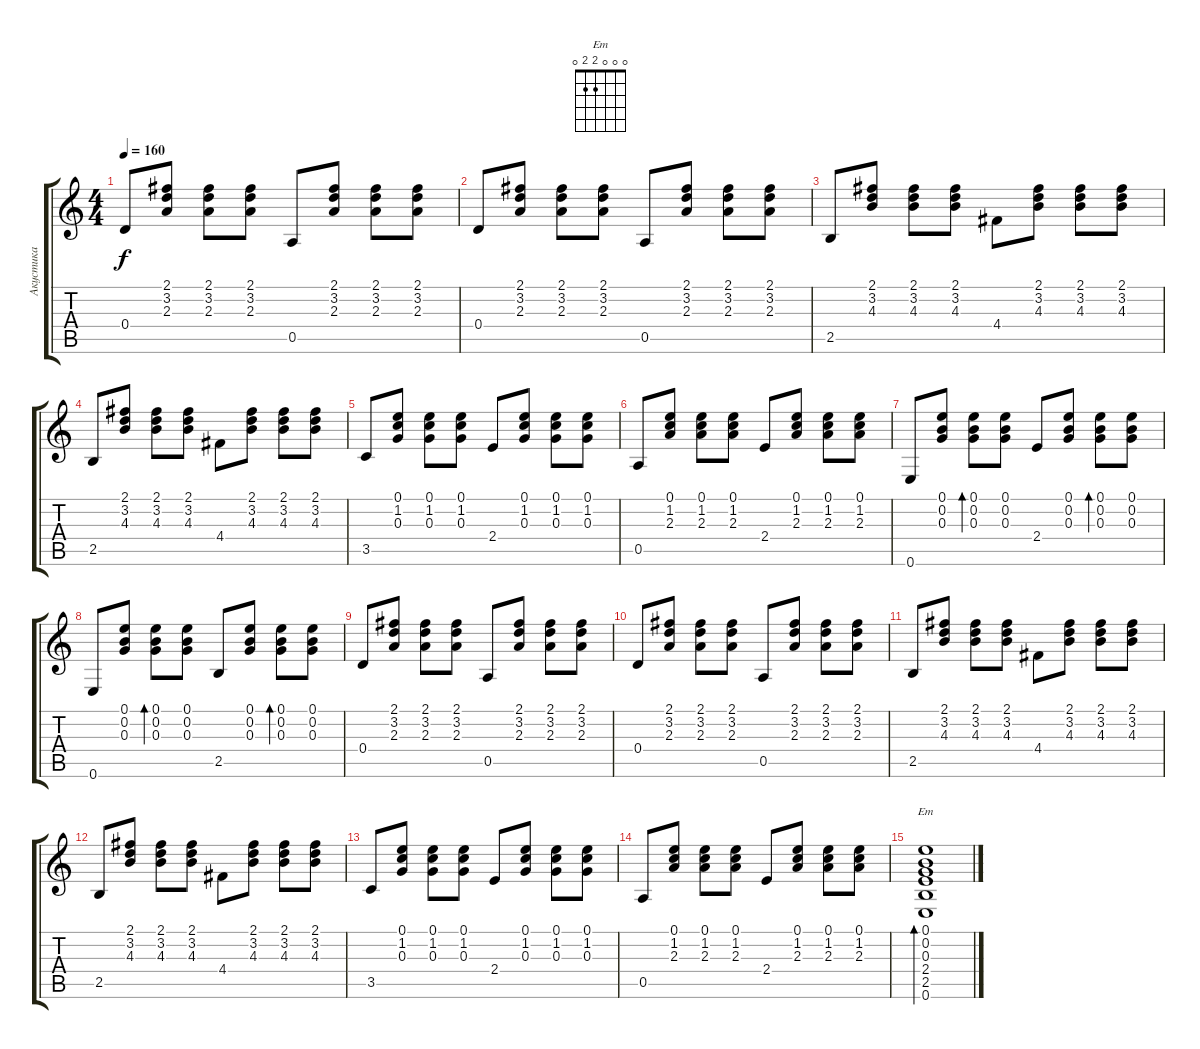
\track ("Акустика" "Акустика") {instrument acousticguitarsteel}
\staff {score tabs}
\tuning (E4 B3 G3 D3 A2 E2) {hide}
\chord ("Em" 0 0 0 2 2 0)
\ts (4 4)
\tempo 160
\clef g2
\ks c
0.4.8{dy f} (2.1 3.2 2.3).8 (2.1 3.2 2.3).8 (2.1 3.2 2.3).8 0.5.8 (2.1 3.2 2.3).8 (2.1 3.2 2.3).8 (2.1 3.2 2.3).8 |
0.4.8 (2.1 3.2 2.3).8 (2.1 3.2 2.3).8 (2.1 3.2 2.3).8 0.5.8 (2.1 3.2 2.3).8 (2.1 3.2 2.3).8 (2.1 3.2 2.3).8 |
2.5.8 (2.1 3.2 4.3).8 (2.1 3.2 4.3).8 (2.1 3.2 4.3).8 4.4.8 (2.1 3.2 4.3).8 (2.1 3.2 4.3).8 (2.1 3.2 4.3).8 |
2.5.8 (2.1 3.2 4.3).8 (2.1 3.2 4.3).8 (2.1 3.2 4.3).8 4.4.8 (2.1 3.2 4.3).8 (2.1 3.2 4.3).8 (2.1 3.2 4.3).8 |
3.5.8 (0.1 1.2 0.3).8 (0.1 1.2 0.3).8 (0.1 1.2 0.3).8 2.4.8 (0.1 1.2 0.3).8 (0.1 1.2 0.3).8 (0.1 1.2 0.3).8 |
0.5.8 (0.1 1.2 2.3).8 (0.1 1.2 2.3).8 (0.1 1.2 2.3).8 2.4.8 (0.1 1.2 2.3).8 (0.1 1.2 2.3).8 (0.1 1.2 2.3).8 |
0.6.8 (0.1 0.2 0.3).8 (0.1 0.2 0.3).8{bd 60} (0.1 0.2 0.3).8 2.4.8 (0.1 0.2 0.3).8 (0.1 0.2 0.3).8{bd 60} (0.1 0.2 0.3).8 |
0.6.8 (0.1 0.2 0.3).8 (0.1 0.2 0.3).8{bd 60} (0.1 0.2 0.3).8 2.5.8 (0.1 0.2 0.3).8 (0.1 0.2 0.3).8{bd 60} (0.1 0.2 0.3).8 |
0.4.8 (2.1 3.2 2.3).8 (2.1 3.2 2.3).8 (2.1 3.2 2.3).8 0.5.8 (2.1 3.2 2.3).8 (2.1 3.2 2.3).8 (2.1 3.2 2.3).8 |
0.4.8 (2.1 3.2 2.3).8 (2.1 3.2 2.3).8 (2.1 3.2 2.3).8 0.5.8 (2.1 3.2 2.3).8 (2.1 3.2 2.3).8 (2.1 3.2 2.3).8 |
2.5.8 (2.1 3.2 4.3).8 (2.1 3.2 4.3).8 (2.1 3.2 4.3).8 4.4.8 (2.1 3.2 4.3).8 (2.1 3.2 4.3).8 (2.1 3.2 4.3).8 |
2.5.8 (2.1 3.2 4.3).8 (2.1 3.2 4.3).8 (2.1 3.2 4.3).8 4.4.8 (2.1 3.2 4.3).8 (2.1 3.2 4.3).8 (2.1 3.2 4.3).8 |
3.5.8 (0.1 1.2 0.3).8 (0.1 1.2 0.3).8 (0.1 1.2 0.3).8 2.4.8 (0.1 1.2 0.3).8 (0.1 1.2 0.3).8 (0.1 1.2 0.3).8 |
0.5.8 (0.1 1.2 2.3).8 (0.1 1.2 2.3).8 (0.1 1.2 2.3).8 2.4.8 (0.1 1.2 2.3).8 (0.1 1.2 2.3).8 (0.1 1.2 2.3).8 |
(0.1 0.2 0.3 2.4 2.5 0.6).1{bd 60 ch "Em"}
